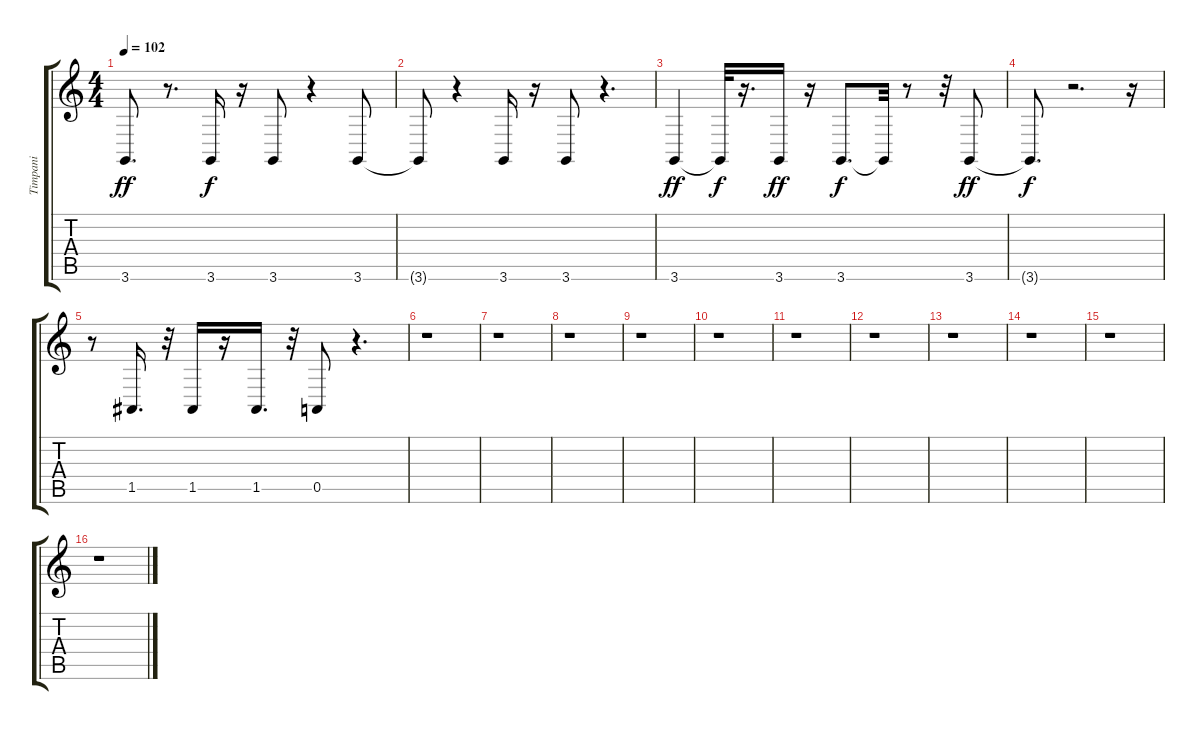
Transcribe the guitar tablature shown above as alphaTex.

\track ("Timpani" "Timpani") {instrument timpani}
\staff {score tabs}
\tuning (E4 B3 G3 D3 A2 E2) {hide}
\ts (4 4)
\tempo 102
\clef g2
\ks c
3.6.8{d dy ff} r.8{d} 3.6.16{dy f} r.16 3.6.8 r.4 3.6.8 |
3.6{t}.8 r.4 3.6.16 r.16 3.6.8 r.4{d} |
3.6.4{dy ff} 3.6{t}.32{dy f} r.16{d} 3.6.16{dy ff} r.16 3.6.8{d dy f} 3.6{t}.32 r.8 r.32 3.6.8{dy ff} |
3.6{t}.8{d dy f} r.2{d} r.16 |
r.8 1.5.16{d} r.32 1.5.16 r.16 1.5.16{d} r.32 0.5.8 r.4{d} |
r.1 |
r.1 |
r.1 |
r.1 |
r.1 |
r.1 |
r.1 |
r.1 |
r.1 |
r.1 |
r.1
